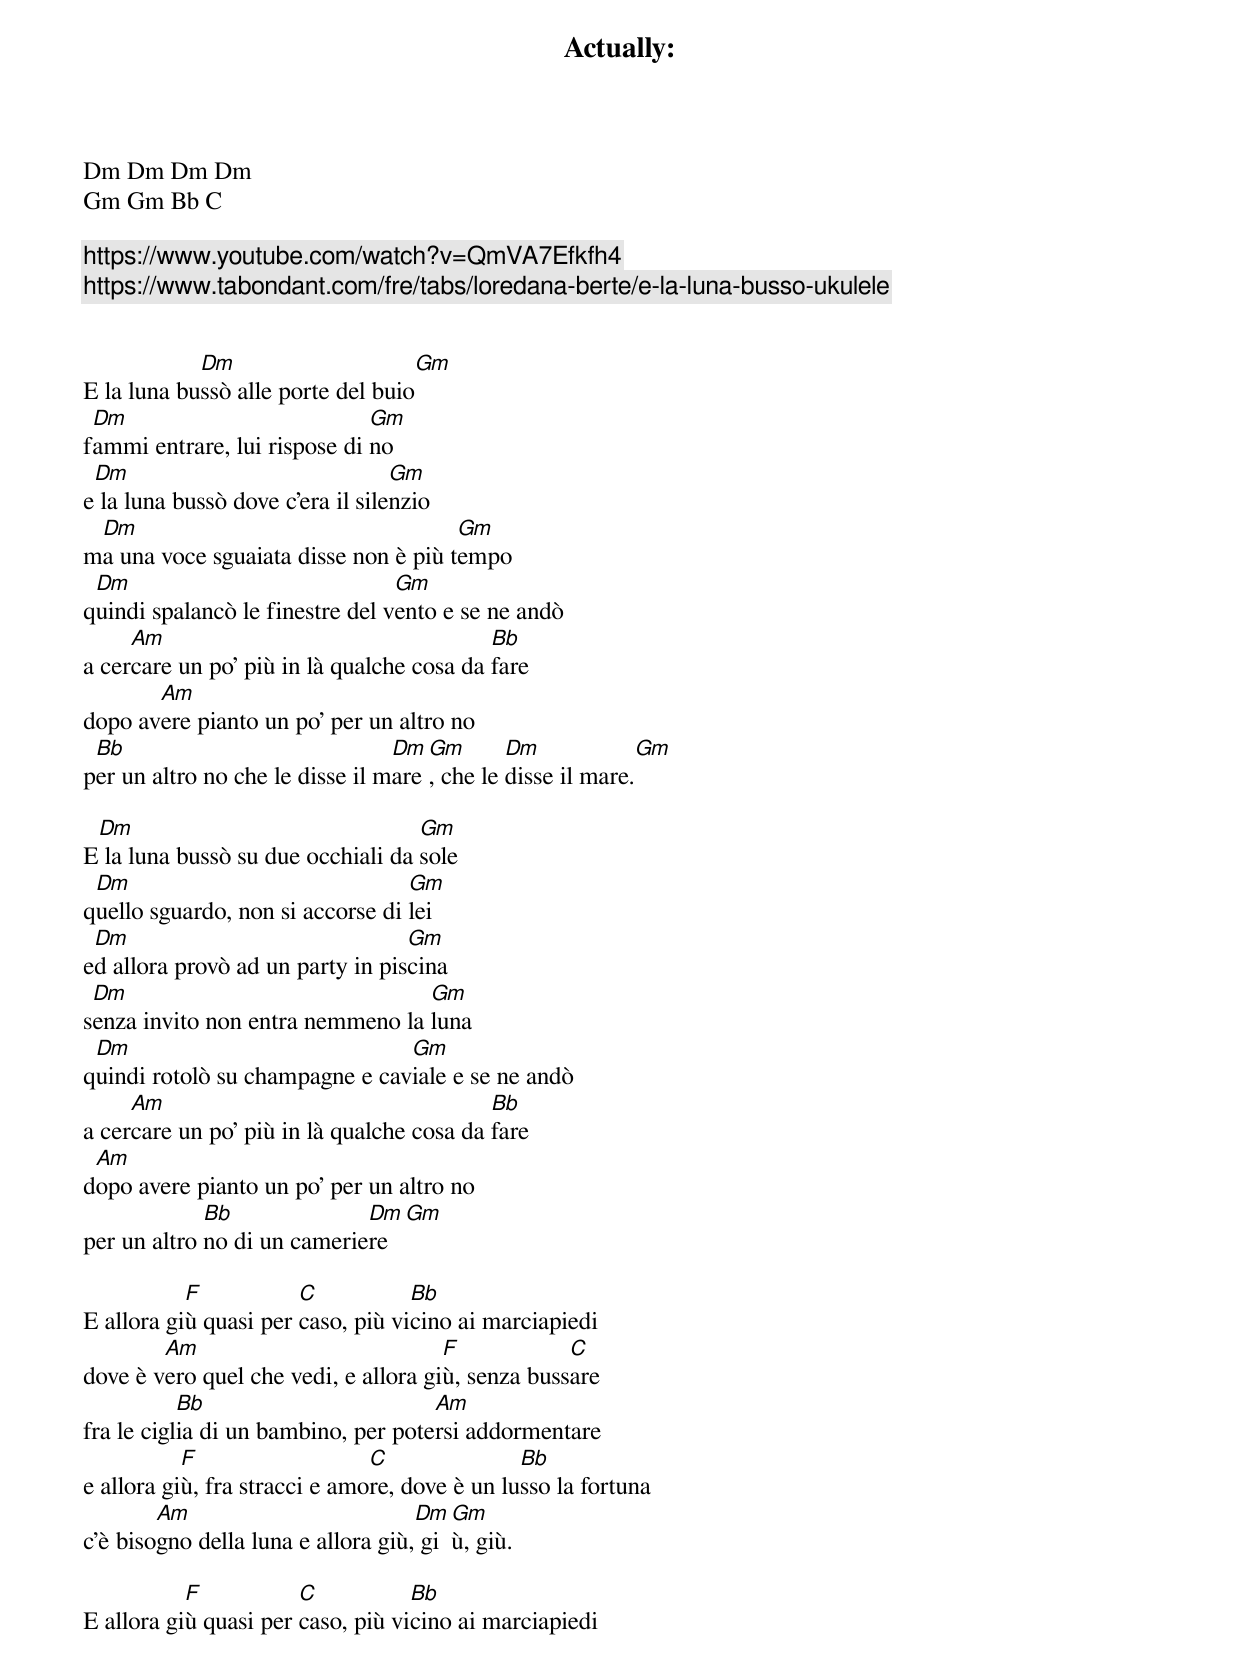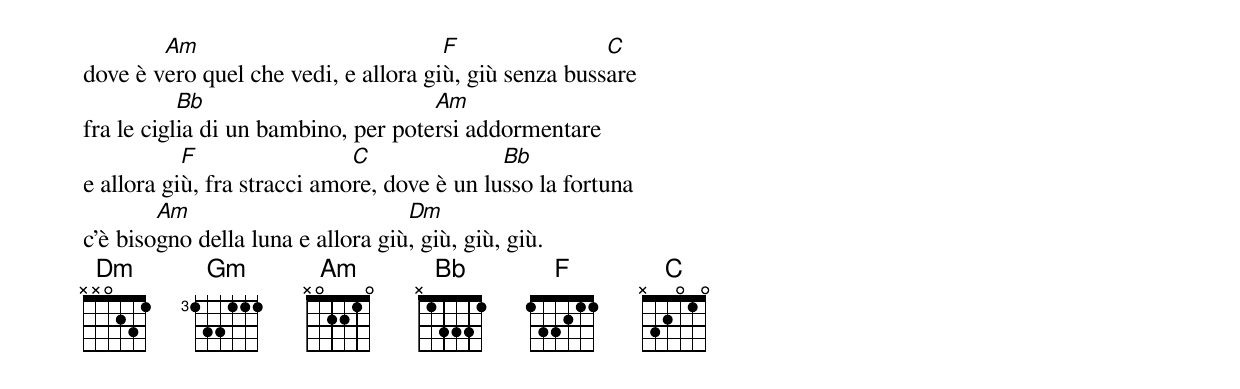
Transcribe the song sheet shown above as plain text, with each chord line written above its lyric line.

Actually:

Dm Dm Dm Dm
Gm Gm Bb C

https://www.youtube.com/watch?v=QmVA7Efkfh4
https://www.tabondant.com/fre/tabs/loredana-berte/e-la-luna-busso-ukulele


            Dm                             Gm
E la luna bussò alle porte del buio
 Dm                           Gm
fammi entrare, lui rispose di no
 Dm                               Gm
e la luna bussò dove c'era il silenzio
 Dm                                   Gm
ma una voce sguaiata disse non è più tempo
 Dm                              Gm
quindi spalancò le finestre del vento e se ne andò
     Am                                    Bb
a cercare un po' più in là qualche cosa da fare
       Am
dopo avere pianto un po' per un altro no
 Bb                              Dm Gm       Dm             Gm
per un altro no che le disse il mare, che le disse il mare.

 Dm                                Gm
E la luna bussò su due occhiali da sole
 Dm                               Gm
quello sguardo, non si accorse di lei
 Dm                               Gm
ed allora provò ad un party in piscina
 Dm                               Gm
senza invito non entra nemmeno la luna
 Dm                             Gm
quindi rotolò su champagne e caviale e se ne andò
     Am                                    Bb
a cercare un po' più in là qualche cosa da fare
 Am
dopo avere pianto un po' per un altro no
             Bb              Dm Gm
per un altro no di un cameriere

           F           C           Bb
E allora giù quasi per caso, più vicino ai marciapiedi
        Am                            F            C
dove è vero quel che vedi, e allora giù, senza bussare
           Bb                        Am
fra le ciglia di un bambino, per potersi addormentare
           F                   C               Bb
e allora giù, fra stracci e amore, dove è un lusso la fortuna
        Am                          Dm Gm
c'è bisogno della luna e allora giù, giù, giù.

           F           C           Bb
E allora giù quasi per caso, più vicino ai marciapiedi
        Am                            F                C
dove è vero quel che vedi, e allora giù, giù senza bussare
           Bb                        Am
fra le ciglia di un bambino, per potersi addormentare
           F                 C               Bb
e allora giù, fra stracci amore, dove è un lusso la fortuna
        Am                         Dm
c'è bisogno della luna e allora giù, giù, giù, giù.
